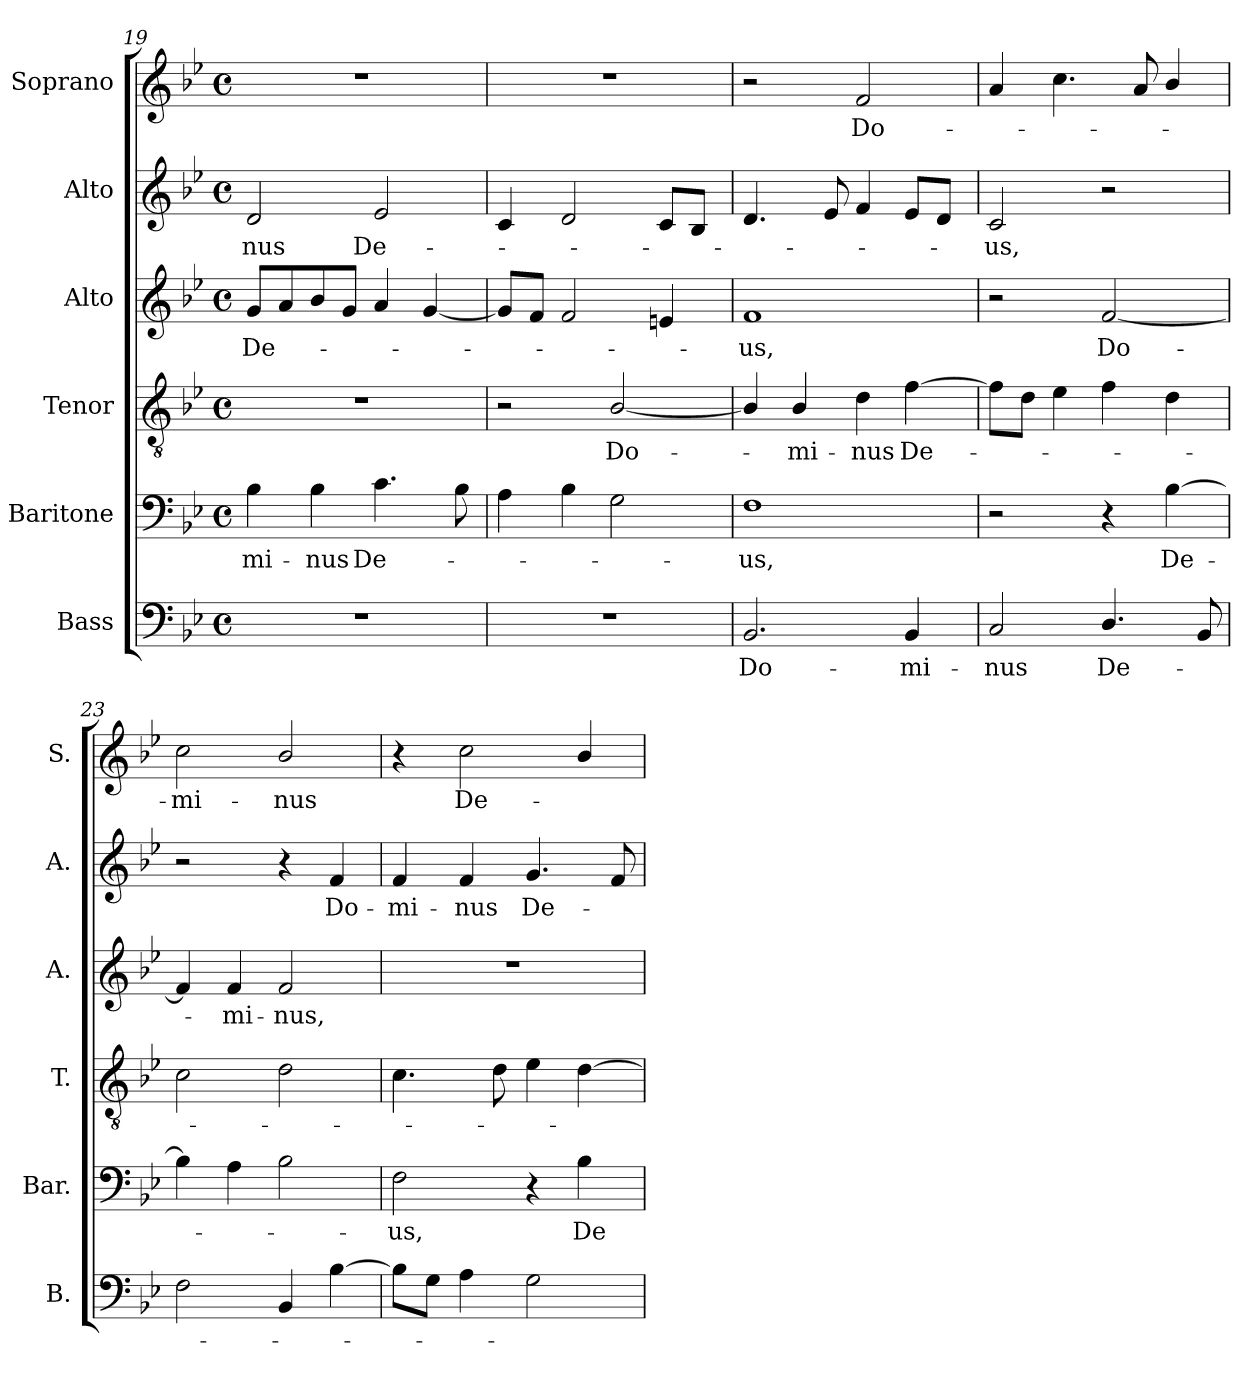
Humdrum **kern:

**kern	**text	**kern	**text	**kern	**text	**kern	**text	**kern	**text	**kern	**text
*part6	*part6	*part5	*part5	*part4	*part4	*part3	*part3	*part2	*part2	*part1	*part1
*staff6	*staff6	*staff5	*staff5	*staff4	*staff4	*staff3	*staff3	*staff2	*staff2	*staff1	*staff1
*I"Bass	*	*I"Baritone	*	*I"Tenor	*	*I"Alto	*	*I"Alto	*	*I"Soprano	*
*I'B.	*	*I'Bar.	*	*I'T.	*	*I'A.	*	*I'A.	*	*I'S.	*
*clefF4	*	*clefF4	*	*clefGv2	*	*clefG2	*	*clefG2	*	*clefG2	*
*	*	*	*	*ITrd7c12	*	*	*	*	*	*	*
*k[b-e-]	*	*k[b-e-]	*	*k[b-e-]	*	*k[b-e-]	*	*k[b-e-]	*	*k[b-e-]	*
*B-:	*	*B-:	*	*B-:	*	*B-:	*	*B-:	*	*B-:	*
*M4/4	*	*M4/4	*	*M4/4	*	*M4/4	*	*M4/4	*	*M4/4	*
*met(c)	*	*met(c)	*	*met(c)	*	*met(c)	*	*met(c)	*	*met(c)	*
=19	=19	=19	=19	=19	=19	=19	=19	=19	=19	=19	=19
!	!	!	!LO:LY:b:color=#000000	!	!	!	!	!	!	!	!
!	!	!	!	!	!	!	!LO:LY:b:color=#000000	!	!	!	!
!	!	!	!	!	!	!	!	!	!LO:LY:b:color=#000000	!	!
1r	.	4B-i\	-mi-	1r	.	8gi/L	De-	2di/	-nus	1r	.
.	.	.	.	.	.	8ai/	.	.	.	.	.
!	!	!	!LO:LY:b:color=#000000	!	!	!	!	!	!	!	!
.	.	4B-i\	-nus	.	.	8b-i/	.	.	.	.	.
.	.	.	.	.	.	8gi/J	.	.	.	.	.
!	!	!	!LO:LY:b:color=#000000	!	!	!	!	!	!	!	!
!	!	!	!	!	!	!	!	!	!LO:LY:b:color=#000000	!	!
.	.	4.ci\	De-	.	.	4ai/	.	2e-i/	De-	.	.
.	.	.	.	.	.	[4gi/	.	.	.	.	.
.	.	8B-i\	.	.	.	.	.	.	.	.	.
=20	=20	=20	=20	=20	=20	=20	=20	=20	=20	=20	=20
1r	.	4Ai\	.	2r	.	8gi/L]	.	4ci/	.	1r	.
.	.	.	.	.	.	8fi/J	.	.	.	.	.
.	.	4B-i\	.	.	.	2fi/	.	2di/	.	.	.
!	!	!	!	!	!LO:LY:b:color=#000000	!	!	!	!	!	!
.	.	2Gi\	.	[2BB-i/	Do-	.	.	.	.	.	.
.	.	.	.	.	.	4ei/	.	8ci/L	.	.	.
.	.	.	.	.	.	.	.	8B-i/J	.	.	.
=21	=21	=21	=21	=21	=21	=21	=21	=21	=21	=21	=21
!	!LO:LY:b:color=#000000	!	!	!	!	!	!	!	!	!	!
!	!	!	!LO:LY:b:color=#000000	!	!	!	!	!	!	!	!
!	!	!	!	!	!	!	!LO:LY:b:color=#000000	!	!	!	!
2.BB-i/	Do-	1Fi	-us,	4BB-i/]	.	1fi	-us,	4.di/	.	2r	.
!	!	!	!	!	!LO:LY:b:color=#000000	!	!	!	!	!	!
.	.	.	.	4BB-i/	-mi-	.	.	.	.	.	.
.	.	.	.	.	.	.	.	8e-i/	.	.	.
!	!	!	!	!	!LO:LY:b:color=#000000	!	!	!	!	!	!
!	!	!	!	!	!	!	!	!	!	!	!LO:LY:b:color=#000000
.	.	.	.	4Di\	-nus	.	.	4fi/	.	2fi/	Do-
!	!LO:LY:b:color=#000000	!	!	!	!	!	!	!	!	!	!
!	!	!	!	!	!LO:LY:b:color=#000000	!	!	!	!	!	!
4BB-i/	-mi-	.	.	[4Fi\	De-	.	.	8e-i/L	.	.	.
.	.	.	.	.	.	.	.	8di/J	.	.	.
=22	=22	=22	=22	=22	=22	=22	=22	=22	=22	=22	=22
!	!LO:LY:b:color=#000000	!	!	!	!	!	!	!	!	!	!
!	!	!	!	!	!	!	!	!	!LO:LY:b:color=#000000	!	!
2Ci/	-nus	2r	.	8Fi\L]	.	2r	.	2ci/	-us,	4ai/	.
.	.	.	.	8Di\J	.	.	.	.	.	.	.
.	.	.	.	4E-i\	.	.	.	.	.	4.cci\	.
!	!LO:LY:b:color=#000000	!	!	!	!	!	!	!	!	!	!
!	!	!	!	!	!	!	!LO:LY:b:color=#000000	!	!	!	!
4.Di/	De-	4r	.	4Fi\	.	[2fi/	Do-	2r	.	.	.
.	.	.	.	.	.	.	.	.	.	8ai/	.
!	!	!	!LO:LY:b:color=#000000	!	!	!	!	!	!	!	!
.	.	[4B-i\	De-	4Di\	.	.	.	.	.	4b-i/	.
8BB-i/	.	.	.	.	.	.	.	.	.	.	.
=23	=23	=23	=23	=23	=23	=23	=23	=23	=23	=23	=23
!	!	!	!	!	!	!	!	!	!	!	!LO:LY:b:color=#000000
2Fi\	.	4B-i\]	.	2Ci\	.	4fi/]	.	2r	.	2cci\	-mi-
!	!	!	!	!	!	!	!LO:LY:b:color=#000000	!	!	!	!
.	.	4Ai\	.	.	.	4fi/	-mi-	.	.	.	.
!	!	!	!	!	!	!	!LO:LY:b:color=#000000	!	!	!	!
!	!	!	!	!	!	!	!	!	!	!	!LO:LY:b:color=#000000
4BB-i/	.	2B-i\	.	2Di\	.	2fi/	-nus,	4r	.	2b-i/	-nus
!	!	!	!	!	!	!	!	!	!LO:LY:b:color=#000000	!	!
[4B-i\	.	.	.	.	.	.	.	4fi/	Do-	.	.
!!LO:PB:g=z
=24	=24	=24	=24	=24	=24	=24	=24	=24	=24	=24	=24
!	!	!	!LO:LY:b:color=#000000	!	!	!	!	!	!	!	!
!	!	!	!	!	!	!	!	!	!LO:LY:b:color=#000000	!	!
8B-i\L]	.	2Fi\	-us,	4.Ci\	.	1r	.	4fi/	-mi-	4r	.
8Gi\J	.	.	.	.	.	.	.	.	.	.	.
!	!	!	!	!	!	!	!	!	!LO:LY:b:color=#000000	!	!
!	!	!	!	!	!	!	!	!	!	!	!LO:LY:b:color=#000000
4Ai\	.	.	.	.	.	.	.	4fi/	-nus	2cci\	De-
.	.	.	.	8Di\	.	.	.	.	.	.	.
!	!	!	!	!	!	!	!	!	!LO:LY:b:color=#000000	!	!
2Gi\	.	4r	.	4E-i\	.	.	.	4.gi/	De-	.	.
!	!	!	!LO:LY:b:color=#000000	!	!	!	!	!	!	!	!
.	.	4B-i\	De-	[4Di\	.	.	.	.	.	4b-i/	.
.	.	.	.	.	.	.	.	8fi/	.	.	.
=	=	=	=	=	=	=	=	=	=	=	=
*-	*-	*-	*-	*-	*-	*-	*-	*-	*-	*-	*-
